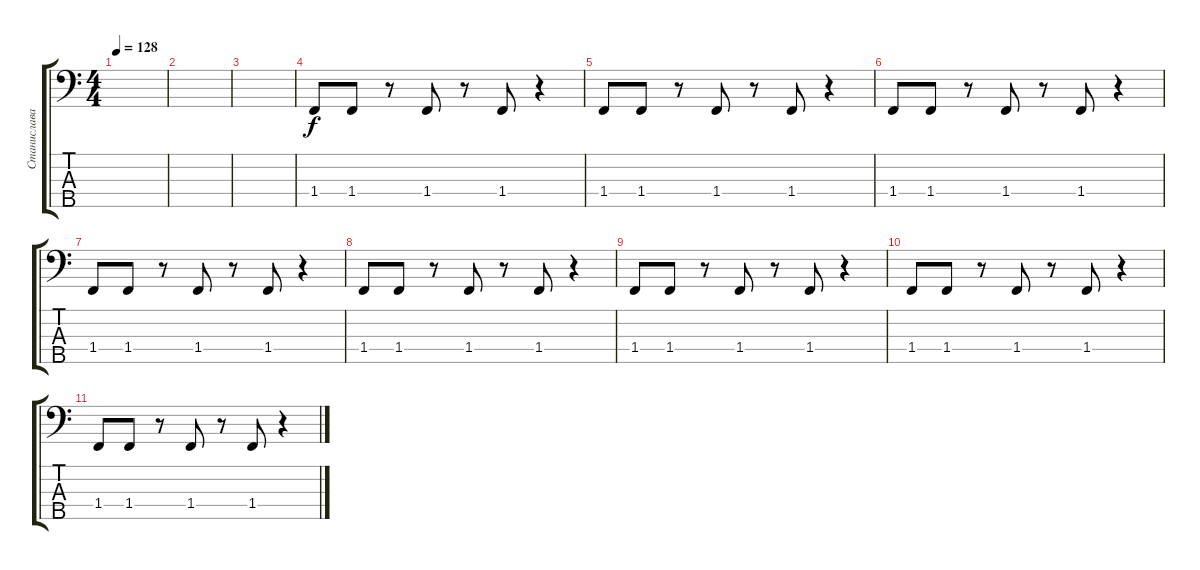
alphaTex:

\track ("Станислава Матвеева (бас-гитара)" "Станислава") {instrument electricbasspick}
\staff {score tabs}
\tuning (G2 D2 A1 E1 B0) {hide}
\ts (4 4)
\tempo 128
\clef f4
\ks c
|
|
|
1.4.8 1.4.8 r.8 1.4.8 r.8 1.4.8 r.4 |
1.4.8 1.4.8 r.8 1.4.8 r.8 1.4.8 r.4 |
1.4.8 1.4.8 r.8 1.4.8 r.8 1.4.8 r.4 |
1.4.8 1.4.8 r.8 1.4.8 r.8 1.4.8 r.4 |
1.4.8 1.4.8 r.8 1.4.8 r.8 1.4.8 r.4 |
1.4.8 1.4.8 r.8 1.4.8 r.8 1.4.8 r.4 |
1.4.8 1.4.8 r.8 1.4.8 r.8 1.4.8 r.4 |
1.4.8 1.4.8 r.8 1.4.8 r.8 1.4.8 r.4
